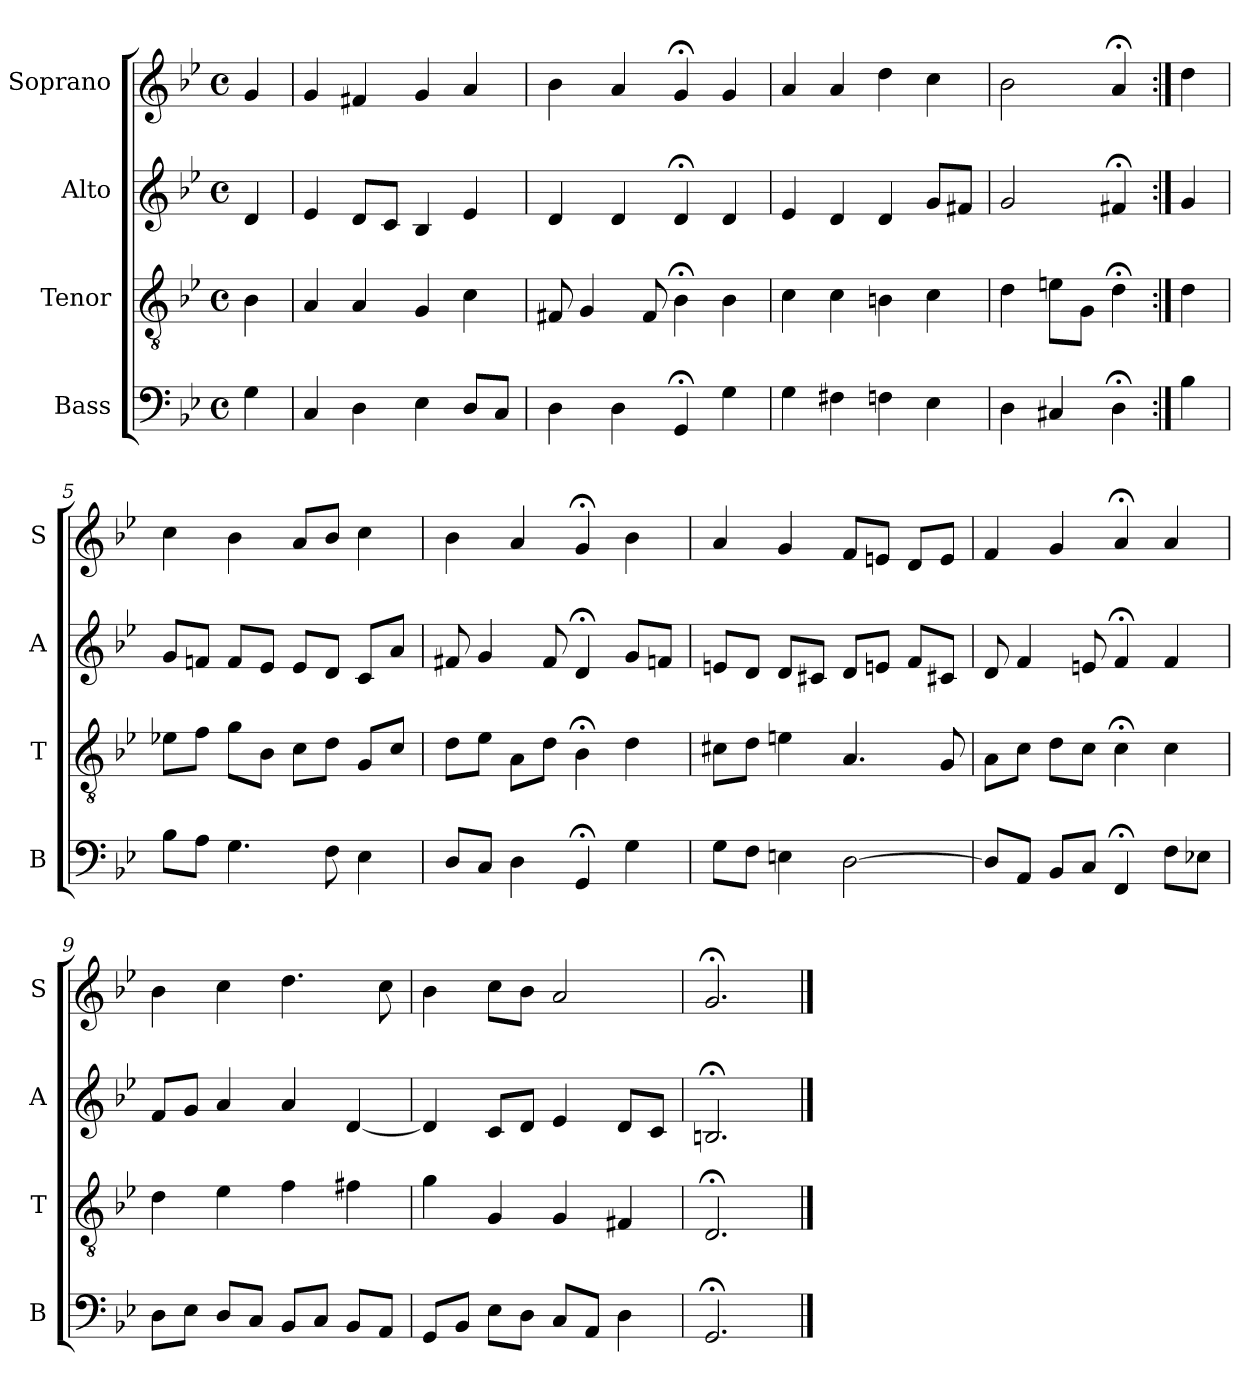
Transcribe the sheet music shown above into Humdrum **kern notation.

**kern	**kern	**kern	**kern
*part4	*part3	*part2	*part1
*staff4	*staff3	*staff2	*staff1
*I"Bass	*I"Tenor	*I"Alto	*I"Soprano
*I'B	*I'T	*I'A	*I'S
*clefF4	*clefGv2	*clefG2	*clefG2
*k[b-e-]	*k[b-e-]	*k[b-e-]	*k[b-e-]
*g:	*g:	*g:	*g:
*M4/4	*M4/4	*M4/4	*M4/4
*met(c)	*met(c)	*met(c)	*met(c)
*MM100	*MM100	*MM100	*MM100
=	=	=	=
4G	4B-	4d	4g
=1	=1	=1	=1
4C	4A	4e-	4g
4D	4A	8dL	4f#X
.	.	8cJ	.
4E-	4G	4B-	4g
8DL	4c	4e-	4a
8CJ	.	.	.
=2	=2	=2	=2
4D	8F#X	4d	4b-
.	4G	.	.
4D	.	4d	4a
.	8F#	.	.
4GG;<	4B-;<	4d;<	4g;<
4G	4B-	4d	4g
=3	=3	=3	=3
4G	4c	4e-	4a
4F#X	4c	4d	4a
4Fn	4Bn	4d	4dd
4E-	4c	8gL	4cc
.	.	8f#XJ	.
=4	=4	=4	=4
4D	4d	2g	2b-
4C#X	8enL	.	.
.	8GJ	.	.
4D;<	4d;<	4f#X;<	4a;<
=:|!	=:|!	=:|!	=:|!
4B-	4d	4g	4dd
=5	=5	=5	=5
8B-L	8e-XL	8gL	4cc
8AJ	8fJ	8fnJ	.
4.G	8gL	8fL	4b-
.	8B-J	8e-J	.
.	8cL	8e-L	8aL
8Fi	8diJ	8diJ	8b-iJ
4E-	8GL	8cL	4cc
.	8cJ	8aJ	.
=6	=6	=6	=6
8DL	8dL	8f#X	4b-
8CJ	8e-J	4g	.
4D	8AL	.	4a
.	8dJ	8f#	.
4GG;<	4B-;<	4d;<	4g;<
4G	4d	8gL	4b-
.	.	8fnJ	.
=7	=7	=7	=7
8GL	8c#XL	8enL	4a
8FJ	8dJ	8dJ	.
4En	4en	8dL	4g
.	.	8c#XJ	.
[2D	4.A	8dL	8fL
.	.	8enJ	8enJ
.	.	8fL	8dL
.	8G	8c#XJ	8eJ
=8	=8	=8	=8
8DL]	8AL	8d	4f
8AAJ	8cJ	4f	.
8BB-L	8dL	.	4g
8CJ	8cJ	8en	.
4FF;<	4c;<	4f;<	4a;<
8FL	4c	4f	4a
8E-XJ	.	.	.
=9	=9	=9	=9
8DL	4d	8fL	4b-
8E-J	.	8gJ	.
8DL	4e-	4a	4cc
8CJ	.	.	.
8BB-L	4f	4a	4.dd
8CJ	.	.	.
8BB-L	4f#X	[4d	.
8AAJ	.	.	8cc
=10	=10	=10	=10
8GGL	4g	4d]	4b-
8BB-J	.	.	.
8E-L	4G	8cL	8ccL
8DJ	.	8dJ	8b-J
8CL	4G	4e-	2a
8AAJ	.	.	.
4D	4F#X	8dL	.
.	.	8cJ	.
=11	=11	=11	=11
2.GG;<	2.D;<	2.Bn;<	2.g;<
==	==	==	==
*-	*-	*-	*-
